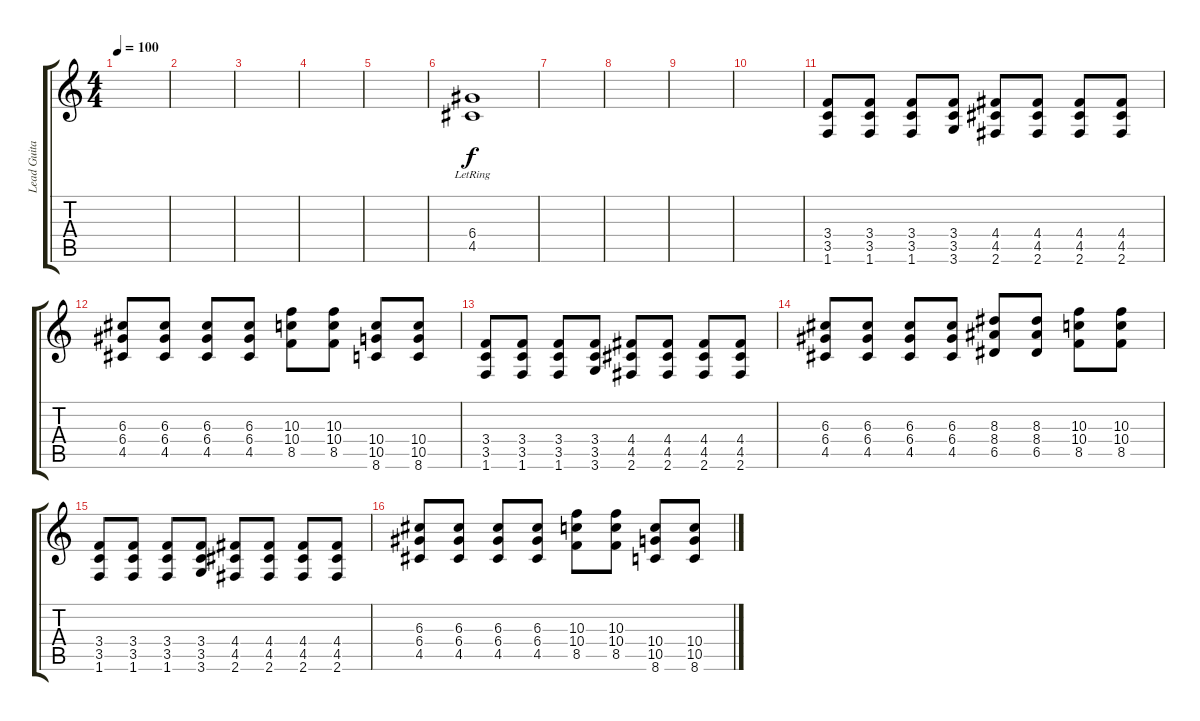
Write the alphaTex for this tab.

\track ("Lead Guitar 2" "Lead Guita") {instrument distortionguitar}
\staff {score tabs}
\tuning (E4 B3 G3 D3 A2 E2) {hide}
\ts (4 4)
\tempo 100
\clef g2
\ks c
|
|
|
|
|
(6.4 4.5{lr}).1 |
|
|
|
|
(3.4 3.5 1.6).8 (3.4 3.5 1.6).8 (3.4 3.5 1.6).8 (3.4 3.5 3.6).8 (4.4 4.5 2.6).8 (4.4 4.5 2.6).8 (4.4 4.5 2.6).8 (4.4 4.5 2.6).8 |
(6.3 6.4 4.5).8 (6.3 6.4 4.5).8 (6.3 6.4 4.5).8 (6.3 6.4 4.5).8 (10.3 10.4 8.5).8 (10.3 10.4 8.5).8 (10.4 10.5 8.6).8 (10.4 10.5 8.6).8 |
(3.4 3.5 1.6).8 (3.4 3.5 1.6).8 (3.4 3.5 1.6).8 (3.4 3.5 3.6).8 (4.4 4.5 2.6).8 (4.4 4.5 2.6).8 (4.4 4.5 2.6).8 (4.4 4.5 2.6).8 |
(6.3 6.4 4.5).8 (6.3 6.4 4.5).8 (6.3 6.4 4.5).8 (6.3 6.4 4.5).8 (8.3 8.4 6.5).8 (8.3 8.4 6.5).8 (10.3 10.4 8.5).8 (10.3 10.4 8.5).8 |
(3.4 3.5 1.6).8 (3.4 3.5 1.6).8 (3.4 3.5 1.6).8 (3.4 3.5 3.6).8 (4.4 4.5 2.6).8 (4.4 4.5 2.6).8 (4.4 4.5 2.6).8 (4.4 4.5 2.6).8 |
(6.3 6.4 4.5).8 (6.3 6.4 4.5).8 (6.3 6.4 4.5).8 (6.3 6.4 4.5).8 (10.3 10.4 8.5).8 (10.3 10.4 8.5).8 (10.4 10.5 8.6).8 (10.4 10.5 8.6).8
